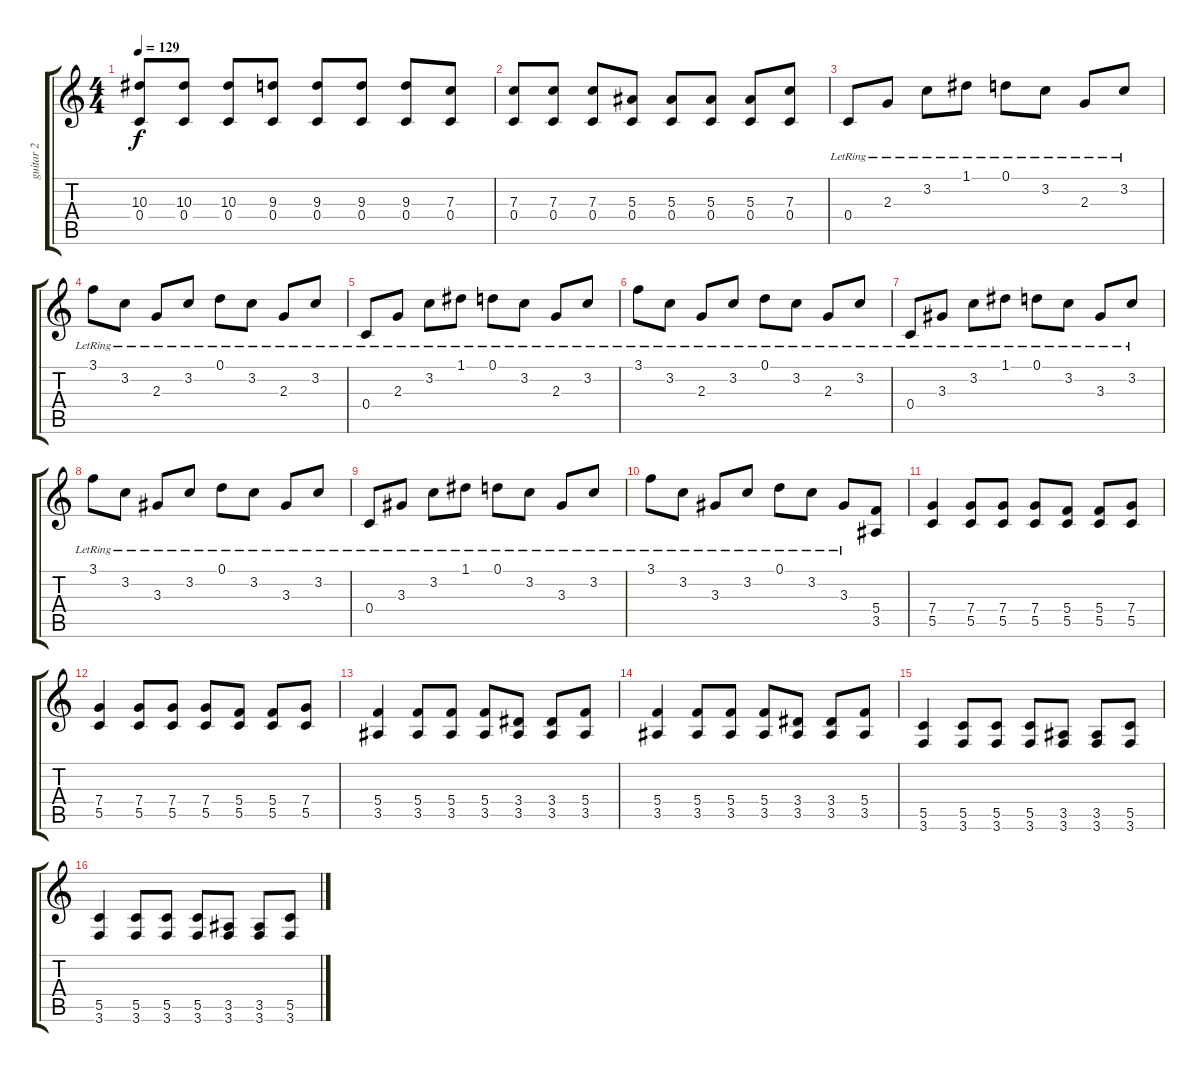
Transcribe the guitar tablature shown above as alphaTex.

\track ("guitar 2" "guitar 2") {instrument overdrivenguitar}
\staff {score tabs}
\tuning (D4 A3 F3 C3 G2 D2) {hide}
\ts (4 4)
\tempo 129
\clef g2
\ks c
(10.3 0.4).8{dy f} (10.3 0.4).8 (10.3 0.4).8 (9.3 0.4).8 (9.3 0.4).8 (9.3 0.4).8 (9.3 0.4).8 (7.3 0.4).8 |
(7.3 0.4).8 (7.3 0.4).8 (7.3 0.4).8 (5.3 0.4).8 (5.3 0.4).8 (5.3 0.4).8 (5.3 0.4).8 (7.3 0.4).8 |
0.4{lr}.8{volume 13 instrument acousticguitarsteel} 2.3{lr}.8 3.2{lr}.8 1.1{lr}.8 0.1{lr}.8 3.2{lr}.8 2.3{lr}.8 3.2{lr}.8 |
3.1{lr}.8 3.2{lr}.8 2.3{lr}.8 3.2{lr}.8 0.1{lr}.8 3.2{lr}.8 2.3{lr}.8 3.2{lr}.8 |
0.4{lr}.8 2.3{lr}.8 3.2{lr}.8 1.1{lr}.8 0.1{lr}.8 3.2{lr}.8 2.3{lr}.8 3.2{lr}.8 |
3.1{lr}.8 3.2{lr}.8 2.3{lr}.8 3.2{lr}.8 0.1{lr}.8 3.2{lr}.8 2.3{lr}.8 3.2{lr}.8 |
0.4{lr}.8 3.3{lr}.8 3.2{lr}.8 1.1{lr}.8 0.1{lr}.8 3.2{lr}.8 3.3{lr}.8 3.2{lr}.8 |
3.1{lr}.8 3.2{lr}.8 3.3{lr}.8 3.2{lr}.8 0.1{lr}.8 3.2{lr}.8 3.3{lr}.8 3.2{lr}.8 |
0.4{lr}.8 3.3{lr}.8 3.2{lr}.8 1.1{lr}.8 0.1{lr}.8 3.2{lr}.8 3.3{lr}.8 3.2{lr}.8 |
3.1{lr}.8 3.2{lr}.8 3.3{lr}.8 3.2{lr}.8 0.1{lr}.8 3.2{lr}.8 3.3{lr}.8 (5.4 3.5).8{instrument overdrivenguitar} |
(7.4 5.5).4 (7.4 5.5).8 (7.4 5.5).8 (7.4 5.5).8 (5.4 5.5).8 (5.4 5.5).8 (7.4 5.5).8 |
(7.4 5.5).4 (7.4 5.5).8 (7.4 5.5).8 (7.4 5.5).8 (5.4 5.5).8 (5.4 5.5).8 (7.4 5.5).8 |
(5.4 3.5).4 (5.4 3.5).8 (5.4 3.5).8 (5.4 3.5).8 (3.4 3.5).8 (3.4 3.5).8 (5.4 3.5).8 |
(5.4 3.5).4 (5.4 3.5).8 (5.4 3.5).8 (5.4 3.5).8 (3.4 3.5).8 (3.4 3.5).8 (5.4 3.5).8 |
(5.5 3.6).4 (5.5 3.6).8 (5.5 3.6).8 (5.5 3.6).8 (3.5 3.6).8 (3.5 3.6).8 (5.5 3.6).8 |
(5.5 3.6).4 (5.5 3.6).8 (5.5 3.6).8 (5.5 3.6).8 (3.5 3.6).8 (3.5 3.6).8 (5.5 3.6).8
